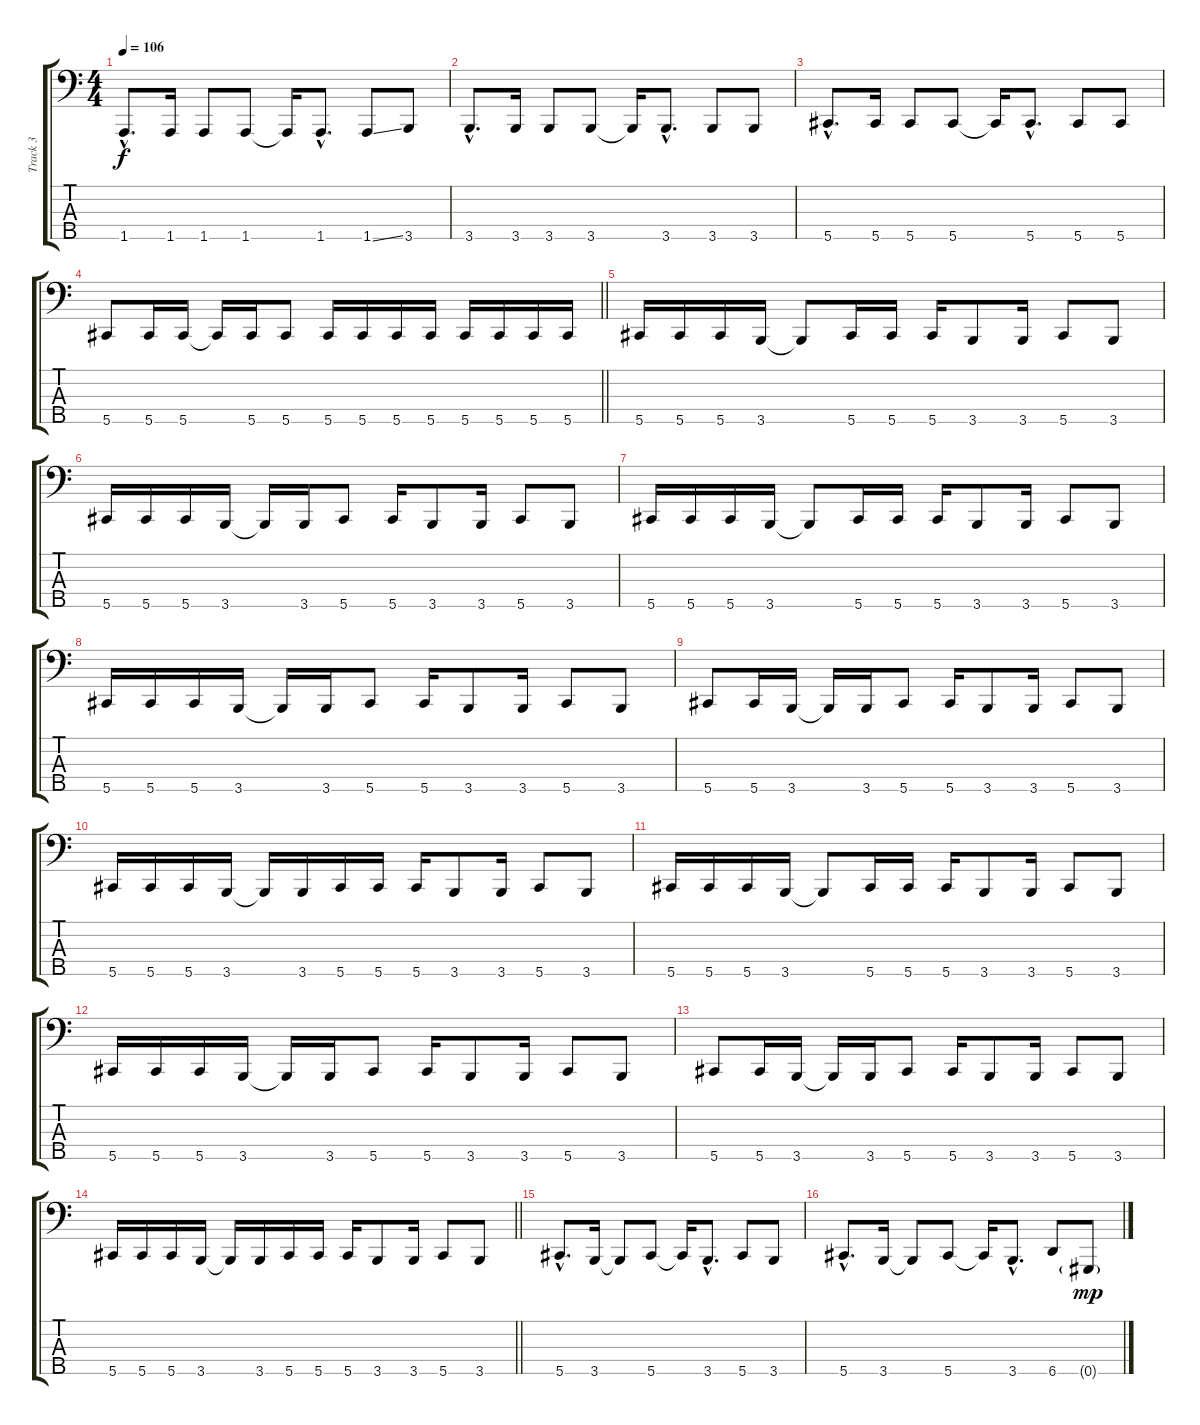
\track ("Track 3" "Track 3") {instrument electricbasspick}
\staff {score tabs}
\tuning (Gb2 Db2 Ab1 Db1 Ab0) {hide}
\ts (4 4)
\tempo 106
\clef f4
\ks c
1.5{hac}.8{d dy f} 1.5.16 1.5.8 1.5.8 1.5{t}.16 1.5{hac}.8{d} 1.5{ss}.8 3.5.8 |
3.5{hac}.8{d} 3.5.16 3.5.8 3.5.8 3.5{t}.16 3.5{hac}.8{d} 3.5.8 3.5.8 |
5.5{hac}.8{d} 5.5.16 5.5.8 5.5.8 5.5{t}.16 5.5{hac}.8{d} 5.5.8 5.5.8 |
\barLineRight lightlight
5.5.8 5.5.16 5.5.16 5.5{t}.16 5.5.16 5.5.8 5.5.16 5.5.16 5.5.16 5.5.16 5.5.16 5.5.16 5.5.16 5.5.16 |
5.5.16 5.5.16 5.5.16 3.5.16 3.5{t}.8 5.5.16 5.5.16 5.5.16 3.5.8 3.5.16 5.5.8 3.5.8 |
5.5.16 5.5.16 5.5.16 3.5.16 3.5{t}.16 3.5.16 5.5.8 5.5.16 3.5.8 3.5.16 5.5.8 3.5.8 |
5.5.16 5.5.16 5.5.16 3.5.16 3.5{t}.8 5.5.16 5.5.16 5.5.16 3.5.8 3.5.16 5.5.8 3.5.8 |
5.5.16 5.5.16 5.5.16 3.5.16 3.5{t}.16 3.5.16 5.5.8 5.5.16 3.5.8 3.5.16 5.5.8 3.5.8 |
5.5.8 5.5.16 3.5.16 3.5{t}.16 3.5.16 5.5.8 5.5.16 3.5.8 3.5.16 5.5.8 3.5.8 |
5.5.16 5.5.16 5.5.16 3.5.16 3.5{t}.16 3.5.16 5.5.16 5.5.16 5.5.16 3.5.8 3.5.16 5.5.8 3.5.8 |
5.5.16 5.5.16 5.5.16 3.5.16 3.5{t}.8 5.5.16 5.5.16 5.5.16 3.5.8 3.5.16 5.5.8 3.5.8 |
5.5.16 5.5.16 5.5.16 3.5.16 3.5{t}.16 3.5.16 5.5.8 5.5.16 3.5.8 3.5.16 5.5.8 3.5.8 |
5.5.8 5.5.16 3.5.16 3.5{t}.16 3.5.16 5.5.8 5.5.16 3.5.8 3.5.16 5.5.8 3.5.8 |
\barLineRight lightlight
5.5.16 5.5.16 5.5.16 3.5.16 3.5{t}.16 3.5.16 5.5.16 5.5.16 5.5.16 3.5.8 3.5.16 5.5.8 3.5.8 |
5.5{hac}.8{d} 3.5.16 3.5{t}.8 5.5.8 5.5{t}.16 3.5{hac}.8{d} 5.5.8 3.5.8 |
5.5{hac}.8{d} 3.5.16 3.5{t}.8 5.5.8 5.5{t}.16 3.5{hac}.8{d} 6.5.8 0.5{g}.8{dy mp}
